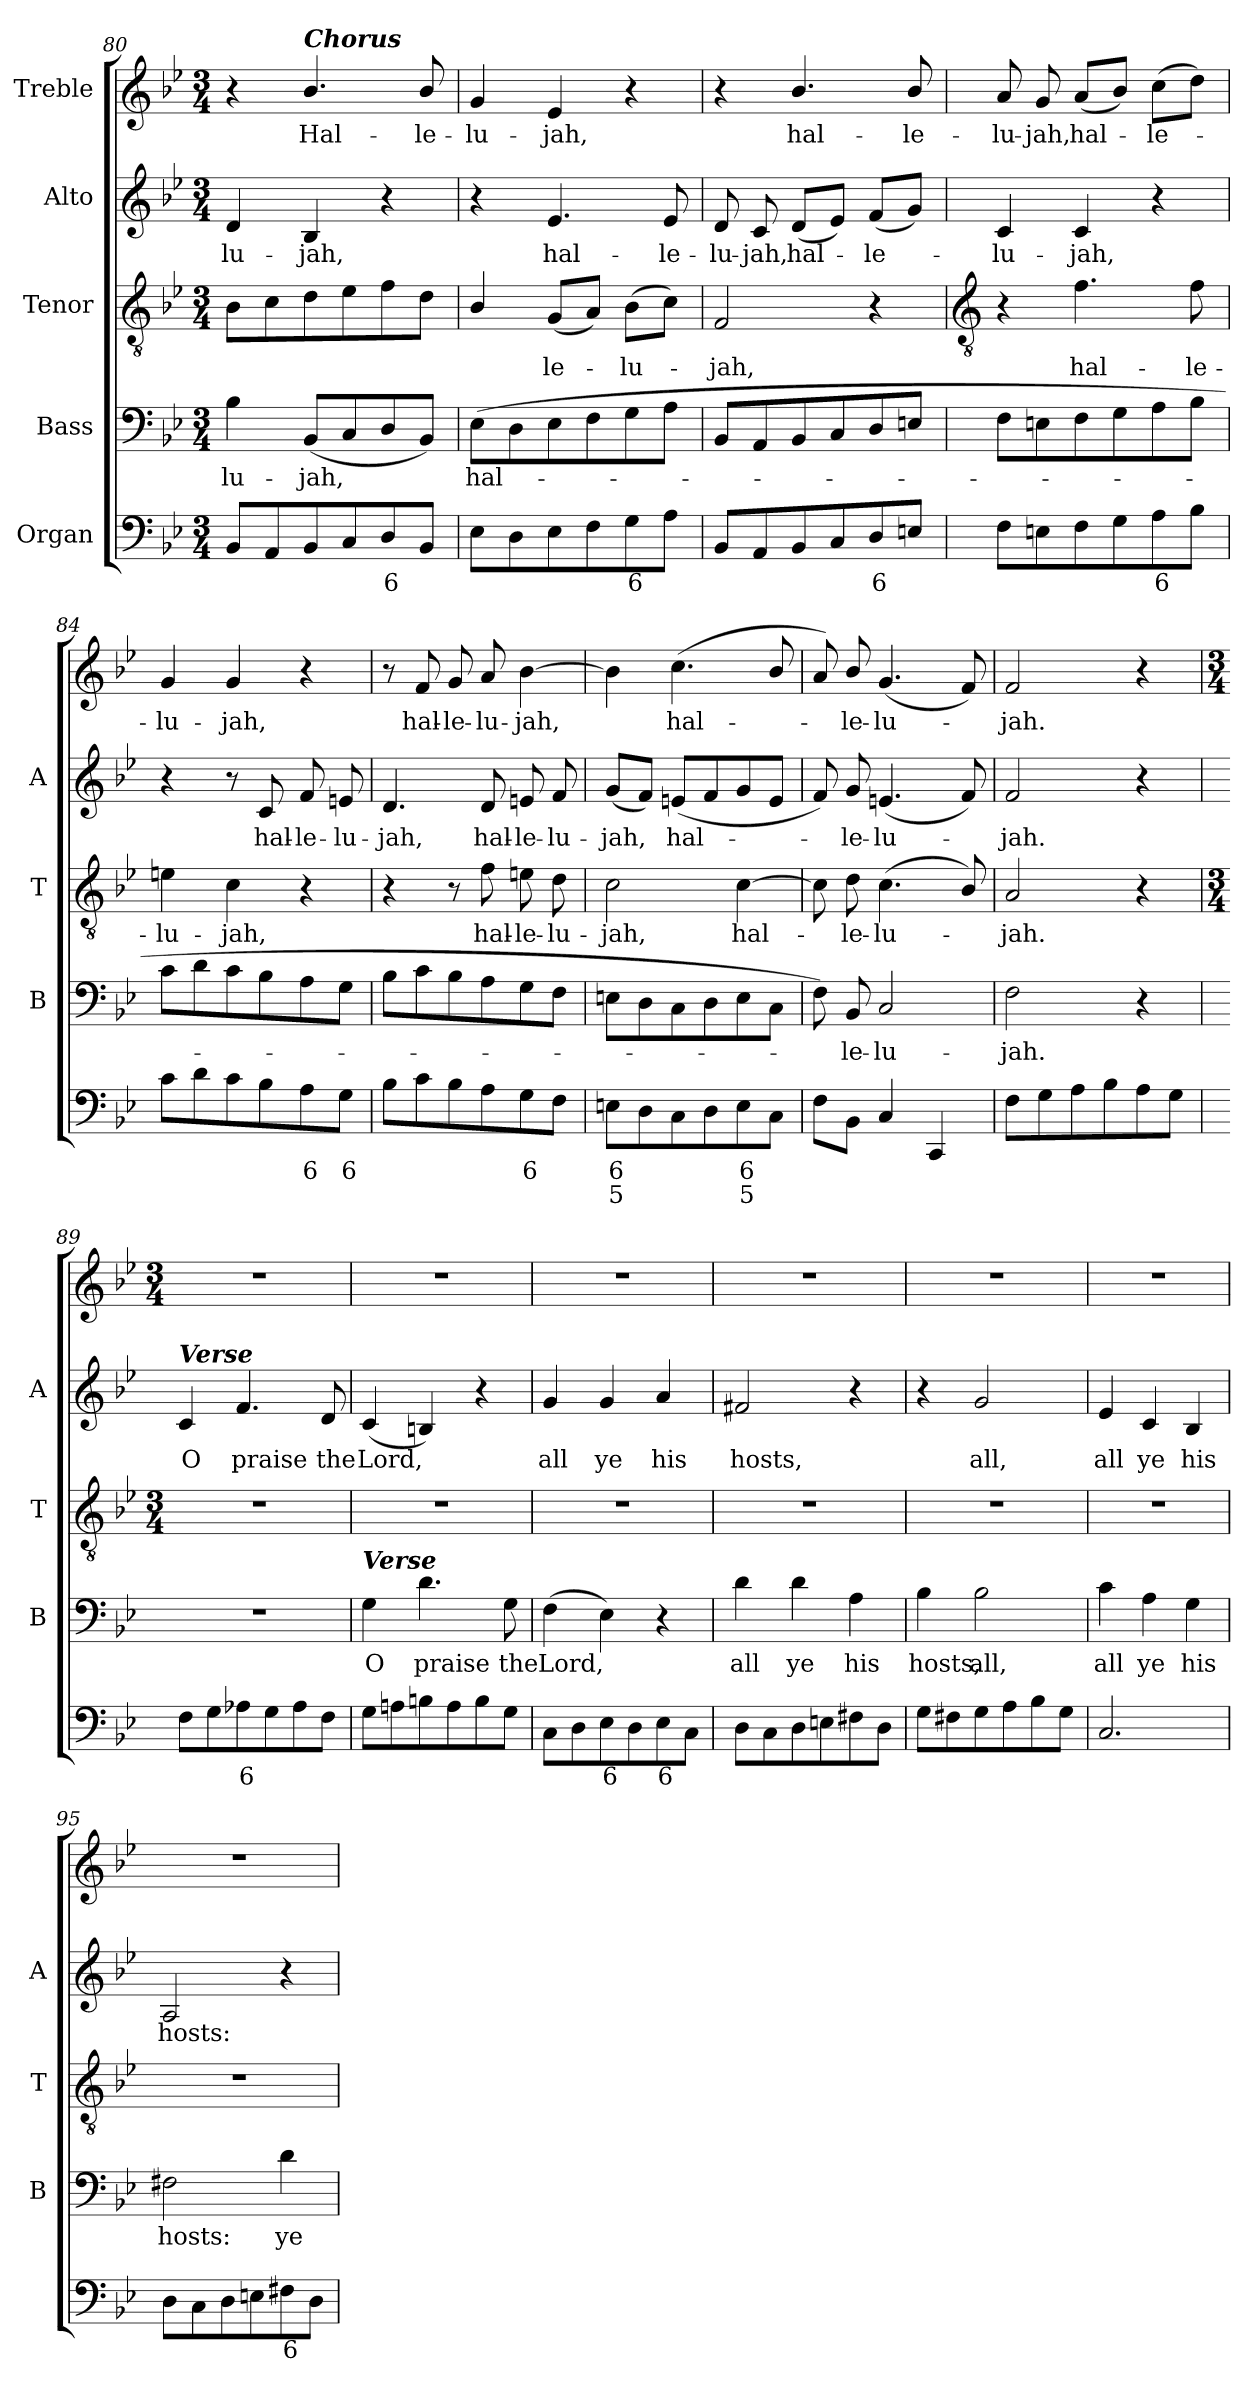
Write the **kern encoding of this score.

**kern	**text	**text	**kern	**text	**kern	**text	**kern	**text	**kern	**text
*part5	*part5	*part5	*part4	*part4	*part3	*part3	*part2	*part2	*part1	*part1
*staff5	*staff5	*staff5	*staff4	*staff4	*staff3	*staff3	*staff2	*staff2	*staff1	*staff1
*I"Organ	*	*	*I"Bass	*	*I"Tenor	*	*I"Alto	*	*I"Treble	*
*	*	*	*I'B	*	*I'T	*	*I'A	*	*	*
*clefF4	*	*	*clefF4	*	*clefGv2	*	*clefG2	*	*clefG2	*
*k[b-e-]	*	*	*k[b-e-]	*	*k[b-e-]	*	*k[b-e-]	*	*k[b-e-]	*
*B-:	*	*	*B-:	*	*B-:	*	*B-:	*	*B-:	*
*M3/4	*	*	*M3/4	*	*M3/4	*	*M3/4	*	*M3/4	*
=80	=80	=80	=80	=80	=80	=80	=80	=80	=80	=80
!	!	!	!	!LO:LY:b	!	!	!	!LO:LY:b	!	!
8BB-L	.	.	4B-	lu-	8B-L	.	4d	-lu-	4r	.
8AA	.	.	.	.	8c	.	.	.	.	.
!	!	!	!	!	!	!	!	!	!LO:TX:a:Bi:t=Chorus	!
!	!	!	!	!LO:LY:b	!	!	!	!LO:LY:b	!	!LO:LY:b
8BB-	.	.	(<8BB-L	-jah,	8d	.	4B-	-jah,	4.b-/	Hal-
8C	.	.	8C	.	8e-	.	.	.	.	.
!	!LO:LY:b	!	!	!	!	!	!	!	!	!
8D	6	.	8D	.	8f	.	4r	.	.	.
!	!	!	!	!	!	!	!	!	!	!LO:LY:b
8BB-J	.	.	8BB-J)	.	8dJ	.	.	.	8b-/	-le-
=81	=81	=81	=81	=81	=81	=81	=81	=81	=81	=81
!	!	!	!	!LO:LY:b	!	!	!	!	!	!LO:LY:b
8E-L	.	.	(>8E-L	hal-	4B-/	.	4r	.	4g	-lu-
8D	.	.	8D	.	.	.	.	.	.	.
!	!	!	!	!	!	!LO:LY:b	!	!LO:LY:b	!	!LO:LY:b
8E-	.	.	8E-	.	(<8GL	le-	4.e-	hal-	4e-	-jah,
8F	.	.	8F	.	8AJ)	.	.	.	.	.
!	!LO:LY:b	!	!	!	!	!LO:LY:b	!	!	!	!
8G	6	.	8G	.	(>8B-L	lu-	.	.	4r	.
!	!	!	!	!	!	!	!	!LO:LY:b	!	!
8AJ	.	.	8AJ	.	8cJ)	.	8e-	-le-	.	.
=82	=82	=82	=82	=82	=82	=82	=82	=82	=82	=82
!	!	!	!	!	!	!LO:LY:b	!	!LO:LY:b	!	!
8BB-L	.	.	8BB-L	.	2F	jah,	8d	-lu-	4r	.
!	!	!	!	!	!	!	!	!LO:LY:b	!	!
8AA	.	.	8AA	.	.	.	8c	-jah,	.	.
!	!	!	!	!	!	!	!	!LO:LY:b	!	!LO:LY:b
8BB-	.	.	8BB-	.	.	.	(<8dL	hal-	4.b-/	hal-
8C	.	.	8C	.	.	.	8e-J)	.	.	.
!	!LO:LY:b	!	!	!	!	!	!	!LO:LY:b	!	!
8D	6	.	8D	.	4r	.	(<8fL	le-	.	.
!	!	!	!	!	!	!	!	!	!	!LO:LY:b
8EnJ	.	.	8EnJ	.	.	.	8gJ)	.	8b-/	-le-
!!LO:LB:g=z
=83	=83	=83	=83	=83	=83	=83	=83	=83	=83	=83
*	*	*	*	*	*clefGv2	*	*	*	*	*
!	!	!	!	!	!	!	!	!LO:LY:b	!	!LO:LY:b
8FL	.	.	8FL	.	4r	.	4c	lu-	8a	-lu-
!	!	!	!	!	!	!	!	!	!	!LO:LY:b
8En	.	.	8En	.	.	.	.	.	8g	-jah,
!	!	!	!	!	!	!LO:LY:b	!	!LO:LY:b	!	!LO:LY:b
8F	.	.	8F	.	4.f	hal-	4c	-jah,	(<8aL	hal-
8G	.	.	8G	.	.	.	.	.	8b-J)	.
!	!LO:LY:b	!	!	!	!	!	!	!	!	!LO:LY:b
8A	6	.	8A	.	.	.	4r	.	(>8ccL	le-
!	!	!	!	!	!	!LO:LY:b	!	!	!	!
8B-J	.	.	8B-J	.	8f	-le-	.	.	8ddJ)	.
=84	=84	=84	=84	=84	=84	=84	=84	=84	=84	=84
!	!	!	!	!	!	!LO:LY:b	!	!	!	!LO:LY:b
8cL	.	.	8cL	.	4en	-lu-	4r	.	4g	lu-
8d	.	.	8d	.	.	.	.	.	.	.
!	!	!	!	!	!	!LO:LY:b	!	!	!	!LO:LY:b
8c	.	.	8c	.	4c	-jah,	8r	.	4g	-jah,
!	!	!	!	!	!	!	!	!LO:LY:b	!	!
8B-	.	.	8B-	.	.	.	8c	hal-	.	.
!	!LO:LY:b	!	!	!	!	!	!	!LO:LY:b	!	!
8A	6	.	8A	.	4r	.	8f	-le-	4r	.
!	!LO:LY:b	!	!	!	!	!	!	!LO:LY:b	!	!
8GJ	6	.	8GJ	.	.	.	8en	-lu-	.	.
=85	=85	=85	=85	=85	=85	=85	=85	=85	=85	=85
!	!	!	!	!	!	!	!	!LO:LY:b	!	!
8B-L	.	.	8B-L	.	4r	.	4.d	-jah,	8r	.
!	!	!	!	!	!	!	!	!	!	!LO:LY:b
8c	.	.	8c	.	.	.	.	.	8f	hal-
!	!	!	!	!	!	!	!	!	!	!LO:LY:b
8B-	.	.	8B-	.	8r	.	.	.	8g	-le-
!	!	!	!	!	!	!LO:LY:b	!	!LO:LY:b	!	!LO:LY:b
8A	.	.	8A	.	8f	hal-	8d	hal-	8a	-lu-
!	!LO:LY:b	!	!	!	!	!LO:LY:b	!	!LO:LY:b	!	!LO:LY:b
8G	6	.	8G	.	8en	-le-	8en	-le-	[4b-	-jah,
!	!	!	!	!	!	!LO:LY:b	!	!LO:LY:b	!	!
8FJ	.	.	8FJ	.	8d	-lu-	8f	-lu-	.	.
=86	=86	=86	=86	=86	=86	=86	=86	=86	=86	=86
!	!LO:LY:b	!LO:LY:b	!	!	!	!LO:LY:b	!	!LO:LY:b	!	!
8EnL	6	5	8EnL	.	2c	-jah,	(<8gL	-jah,	4b-]	.
8D	.	.	8D	.	.	.	8fJ)	.	.	.
!	!	!	!	!	!	!	!	!LO:LY:b	!	!LO:LY:b
8C	.	.	8C	.	.	.	(<8enL	hal-	(<4.cc	hal-
8D	.	.	8D	.	.	.	8f	.	.	.
!	!LO:LY:b	!LO:LY:b	!	!	!	!LO:LY:b	!	!	!	!
8E	6	5	8E	.	[4c	hal-	8g	.	.	.
8CJ	.	.	8CJ	.	.	.	8eJ	.	8b-/	.
=87	=87	=87	=87	=87	=87	=87	=87	=87	=87	=87
8FL	.	.	8F)	.	8c]	.	8f)	.	8a)	.
!	!	!	!	!LO:LY:b	!	!LO:LY:b	!	!LO:LY:b	!	!LO:LY:b
8BB-J	.	.	8BB-	le-	8d	le-	8g	le-	8b-/	le-
!	!	!	!	!LO:LY:b	!	!LO:LY:b	!	!LO:LY:b	!	!LO:LY:b
4C	.	.	2C	-lu-	(<4.c	-lu-	(<4.en	-lu-	(<4.g	-lu-
4CC	.	.	.	.	.	.	.	.	.	.
.	.	.	.	.	8B-/)	.	8f)	.	8f)	.
=88	=88	=88	=88	=88	=88	=88	=88	=88	=88	=88
!	!	!	!	!LO:LY:b	!	!LO:LY:b	!	!LO:LY:b	!	!LO:LY:b
8FL	.	.	2F	-jah.	2A	jah.	2f	jah.	2f	jah.
8G	.	.	.	.	.	.	.	.	.	.
8A	.	.	.	.	.	.	.	.	.	.
8B-	.	.	.	.	.	.	.	.	.	.
8A	.	.	4r	.	4r	.	4r	.	4r	.
8GJ	.	.	.	.	.	.	.	.	.	.
!!LO:LB:g=z
=89	=89	=89	=89	=89	=89	=89	=89	=89	=89	=89
*	*	*	*	*	*M3/4	*	*	*	*M3/4	*
!	!	!	!	!	!	!	!LO:TX:a:Bi:t=Verse	!	!	!
!	!	!	!LO:N:vis=1	!	!	!	!	!LO:LY:b	!	!
8FL	.	.	2.r	.	2.r	.	4c	O	2.r	.
8G	.	.	.	.	.	.	.	.	.	.
!	!LO:LY:b	!	!	!	!	!	!	!LO:LY:b	!	!
8A-X	6	.	.	.	.	.	4.f	praise	.	.
8G	.	.	.	.	.	.	.	.	.	.
8A-	.	.	.	.	.	.	.	.	.	.
!	!	!	!	!	!	!	!	!LO:LY:b	!	!
8FJ	.	.	.	.	.	.	8d	the	.	.
=90	=90	=90	=90	=90	=90	=90	=90	=90	=90	=90
!	!	!	!LO:TX:a:Bi:t=Verse	!	!	!	!	!	!	!
!	!	!	!	!LO:LY:b	!	!	!	!LO:LY:b	!	!
8GL	.	.	4G	O	2.r	.	(<4c	Lord,	2.r	.
8An	.	.	.	.	.	.	.	.	.	.
!	!	!	!	!LO:LY:b	!	!	!	!	!	!
8Bn	.	.	4.d	praise	.	.	4Bn)	.	.	.
8A	.	.	.	.	.	.	.	.	.	.
8B	.	.	.	.	.	.	4r	.	.	.
!	!	!	!	!LO:LY:b	!	!	!	!	!	!
8GJ	.	.	8G	the	.	.	.	.	.	.
=91	=91	=91	=91	=91	=91	=91	=91	=91	=91	=91
!	!	!	!	!LO:LY:b	!	!	!	!LO:LY:b	!	!
8CL	.	.	(>4F	Lord,	2.r	.	4g	all	2.r	.
8D	.	.	.	.	.	.	.	.	.	.
!	!LO:LY:b	!	!	!	!	!	!	!LO:LY:b	!	!
8E-	6	.	4E-)	.	.	.	4g	ye	.	.
8D	.	.	.	.	.	.	.	.	.	.
!	!LO:LY:b	!	!	!	!	!	!	!LO:LY:b	!	!
8E-	6	.	4r	.	.	.	4a	his	.	.
8CJ	.	.	.	.	.	.	.	.	.	.
=92	=92	=92	=92	=92	=92	=92	=92	=92	=92	=92
!	!	!	!	!LO:LY:b	!	!	!	!LO:LY:b	!	!
8DL	.	.	4d	all	2.r	.	2f#X	hosts,	2.r	.
8C	.	.	.	.	.	.	.	.	.	.
!	!	!	!	!LO:LY:b	!	!	!	!	!	!
8D	.	.	4d	ye	.	.	.	.	.	.
8En	.	.	.	.	.	.	.	.	.	.
!	!	!	!	!LO:LY:b	!	!	!	!	!	!
8F#X	.	.	4A	his	.	.	4r	.	.	.
8DJ	.	.	.	.	.	.	.	.	.	.
=93	=93	=93	=93	=93	=93	=93	=93	=93	=93	=93
!	!	!	!	!LO:LY:b	!	!	!	!	!	!
8GL	.	.	4B-	hosts,	2.r	.	4r	.	2.r	.
8F#X	.	.	.	.	.	.	.	.	.	.
!	!	!	!	!LO:LY:b	!	!	!	!LO:LY:b	!	!
8G	.	.	2B-	all,	.	.	2g	all,	.	.
8A	.	.	.	.	.	.	.	.	.	.
8B-	.	.	.	.	.	.	.	.	.	.
8GJ	.	.	.	.	.	.	.	.	.	.
=94	=94	=94	=94	=94	=94	=94	=94	=94	=94	=94
!	!	!	!	!LO:LY:b	!	!	!	!LO:LY:b	!	!
2.C	.	.	4c	all	2.r	.	4e-	all	2.r	.
!	!	!	!	!LO:LY:b	!	!	!	!LO:LY:b	!	!
.	.	.	4A	ye	.	.	4c	ye	.	.
!	!	!	!	!LO:LY:b	!	!	!	!LO:LY:b	!	!
.	.	.	4G	his	.	.	4B-	his	.	.
=95	=95	=95	=95	=95	=95	=95	=95	=95	=95	=95
!	!	!	!	!LO:LY:b	!	!	!	!LO:LY:b	!	!
8DL	.	.	2F#X	hosts:	2.r	.	2A	hosts:	2.r	.
8C	.	.	.	.	.	.	.	.	.	.
8D	.	.	.	.	.	.	.	.	.	.
8En	.	.	.	.	.	.	.	.	.	.
!	!LO:LY:b	!	!	!LO:LY:b	!	!	!	!	!	!
8F#X	6	.	4d	ye	.	.	4r	.	.	.
8DJ	.	.	.	.	.	.	.	.	.	.
=	=	=	=	=	=	=	=	=	=	=
*-	*-	*-	*-	*-	*-	*-	*-	*-	*-	*-
